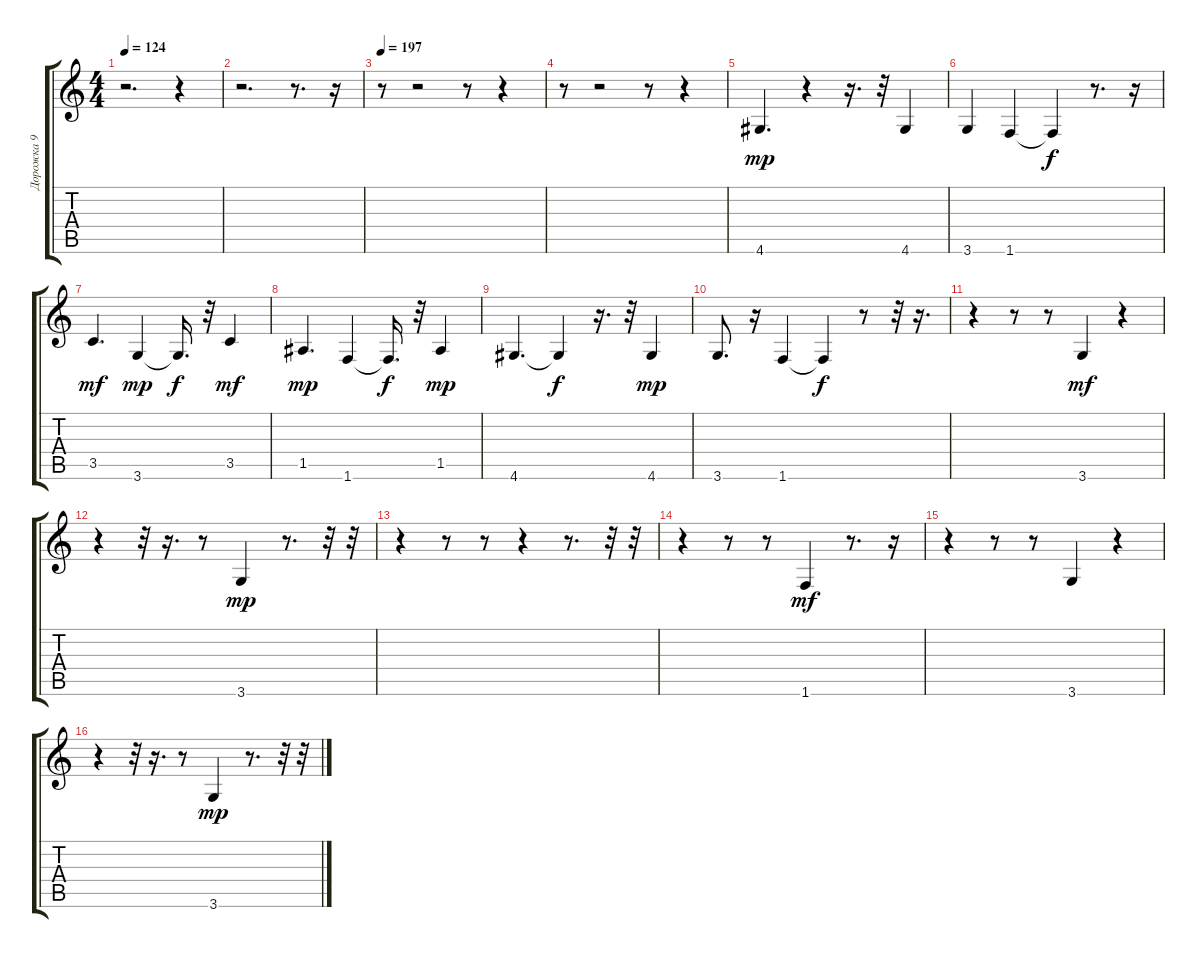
\track ("Дорожка 9" "Дорожка 9") {instrument electricbasspick}
\staff {score tabs}
\tuning (E4 B3 G3 D3 A2 E2) {hide}
\ts (4 4)
\tempo 124
\clef g2
\ks c
r.2{d dy f} r.4 |
r.2{d} r.8{d} r.16 |
\tempo 197
r.8 r.2 r.8 r.4 |
r.8 r.2 r.8 r.4 |
4.6.4{d dy mp} r.4 r.16{d} r.32 4.6.4 |
3.6.4 1.6.4 1.6{t}.4{dy f} r.8{d} r.16 |
3.5.4{d dy mf} 3.6.4{dy mp} 3.6{t}.16{d dy f} r.32 3.5.4{dy mf} |
1.5.4{d dy mp} 1.6.4 1.6{t}.16{d dy f} r.32 1.5.4{dy mp} |
4.6.4{d} 4.6{t}.4{dy f} r.16{d} r.32 4.6.4{dy mp} |
3.6.8{d} r.16 1.6.4 1.6{t}.4{dy f} r.8 r.32 r.16{d} |
r.4 r.8 r.8 3.6.4{dy mf} r.4 |
r.4 r.32 r.16{d} r.8 3.6.4{dy mp} r.8{d} r.32 r.32 |
r.4 r.8 r.8 r.4 r.8{d} r.32 r.32 |
r.4 r.8 r.8 1.6.4{dy mf} r.8{d} r.16 |
r.4 r.8 r.8 3.6.4 r.4 |
r.4 r.32 r.16{d} r.8 3.6.4{dy mp} r.8{d} r.32 r.32
